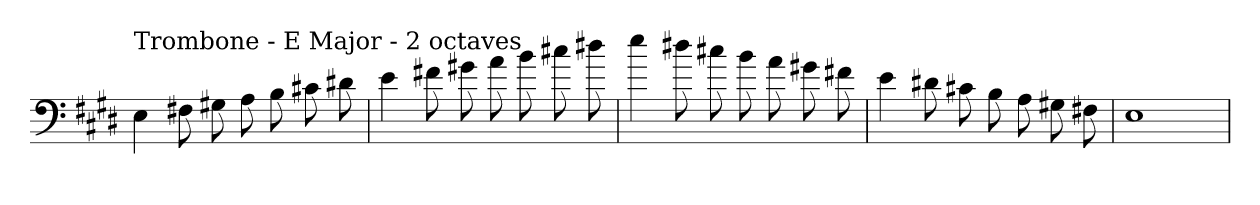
**kern
*part1
*staff1
*clefF4
*k[f#c#g#d#]
*E:
=
!LO:TX:a:t=Trombone - E Major - 2 octaves
4E
8F#X
8G#X
8A
8B
8c#X
8d#X
=
4e
8f#X
8g#X
8a
8b
8cc#X
8dd#X
=
4ee
8dd#X
8cc#X
8b
8a
8g#X
8f#X
=
4e
8d#X
8c#X
8B
8A
8G#X
8F#X
=
1E
=
*-
